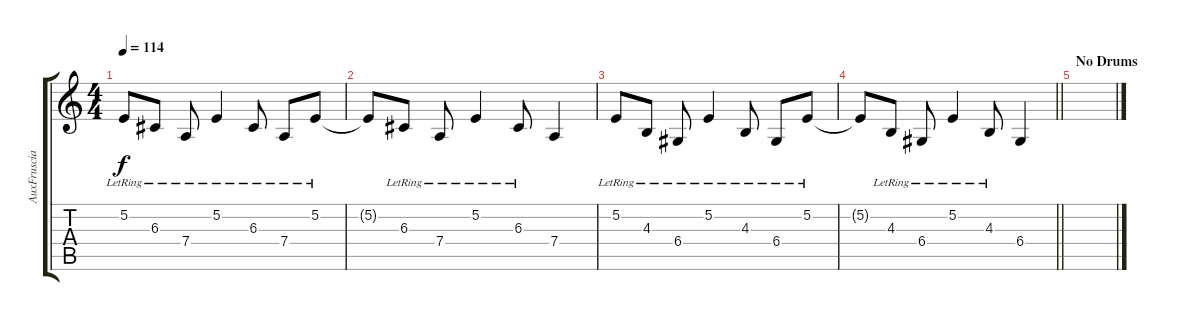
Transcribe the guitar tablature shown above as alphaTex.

\track ("AuxFrusciante" "AuxFruscia") {instrument lead2sawtooth}
\staff {score tabs}
\tuning (E4 B3 G3 D3 A2 E2) {hide}
\ts (4 4)
\tempo 114
\clef g2
\ks c
5.2{lr}.8{dy f} 6.3{lr}.8 7.4{lr}.8 5.2{lr}.4 6.3{lr}.8 7.4{lr}.8 5.2{lr}.8 |
5.2{t}.8 6.3{lr}.8 7.4{lr}.8 5.2{lr}.4 6.3{lr}.8 7.4.4 |
5.2{lr}.8 4.3{lr}.8 6.4{lr}.8 5.2{lr}.4 4.3{lr}.8 6.4{lr}.8 5.2{lr}.8 |
\barLineRight lightlight
5.2{t}.8 4.3{lr}.8 6.4{lr}.8 5.2{lr}.4 4.3{lr}.8 6.4.4 |
\section ("" "No Drums")
